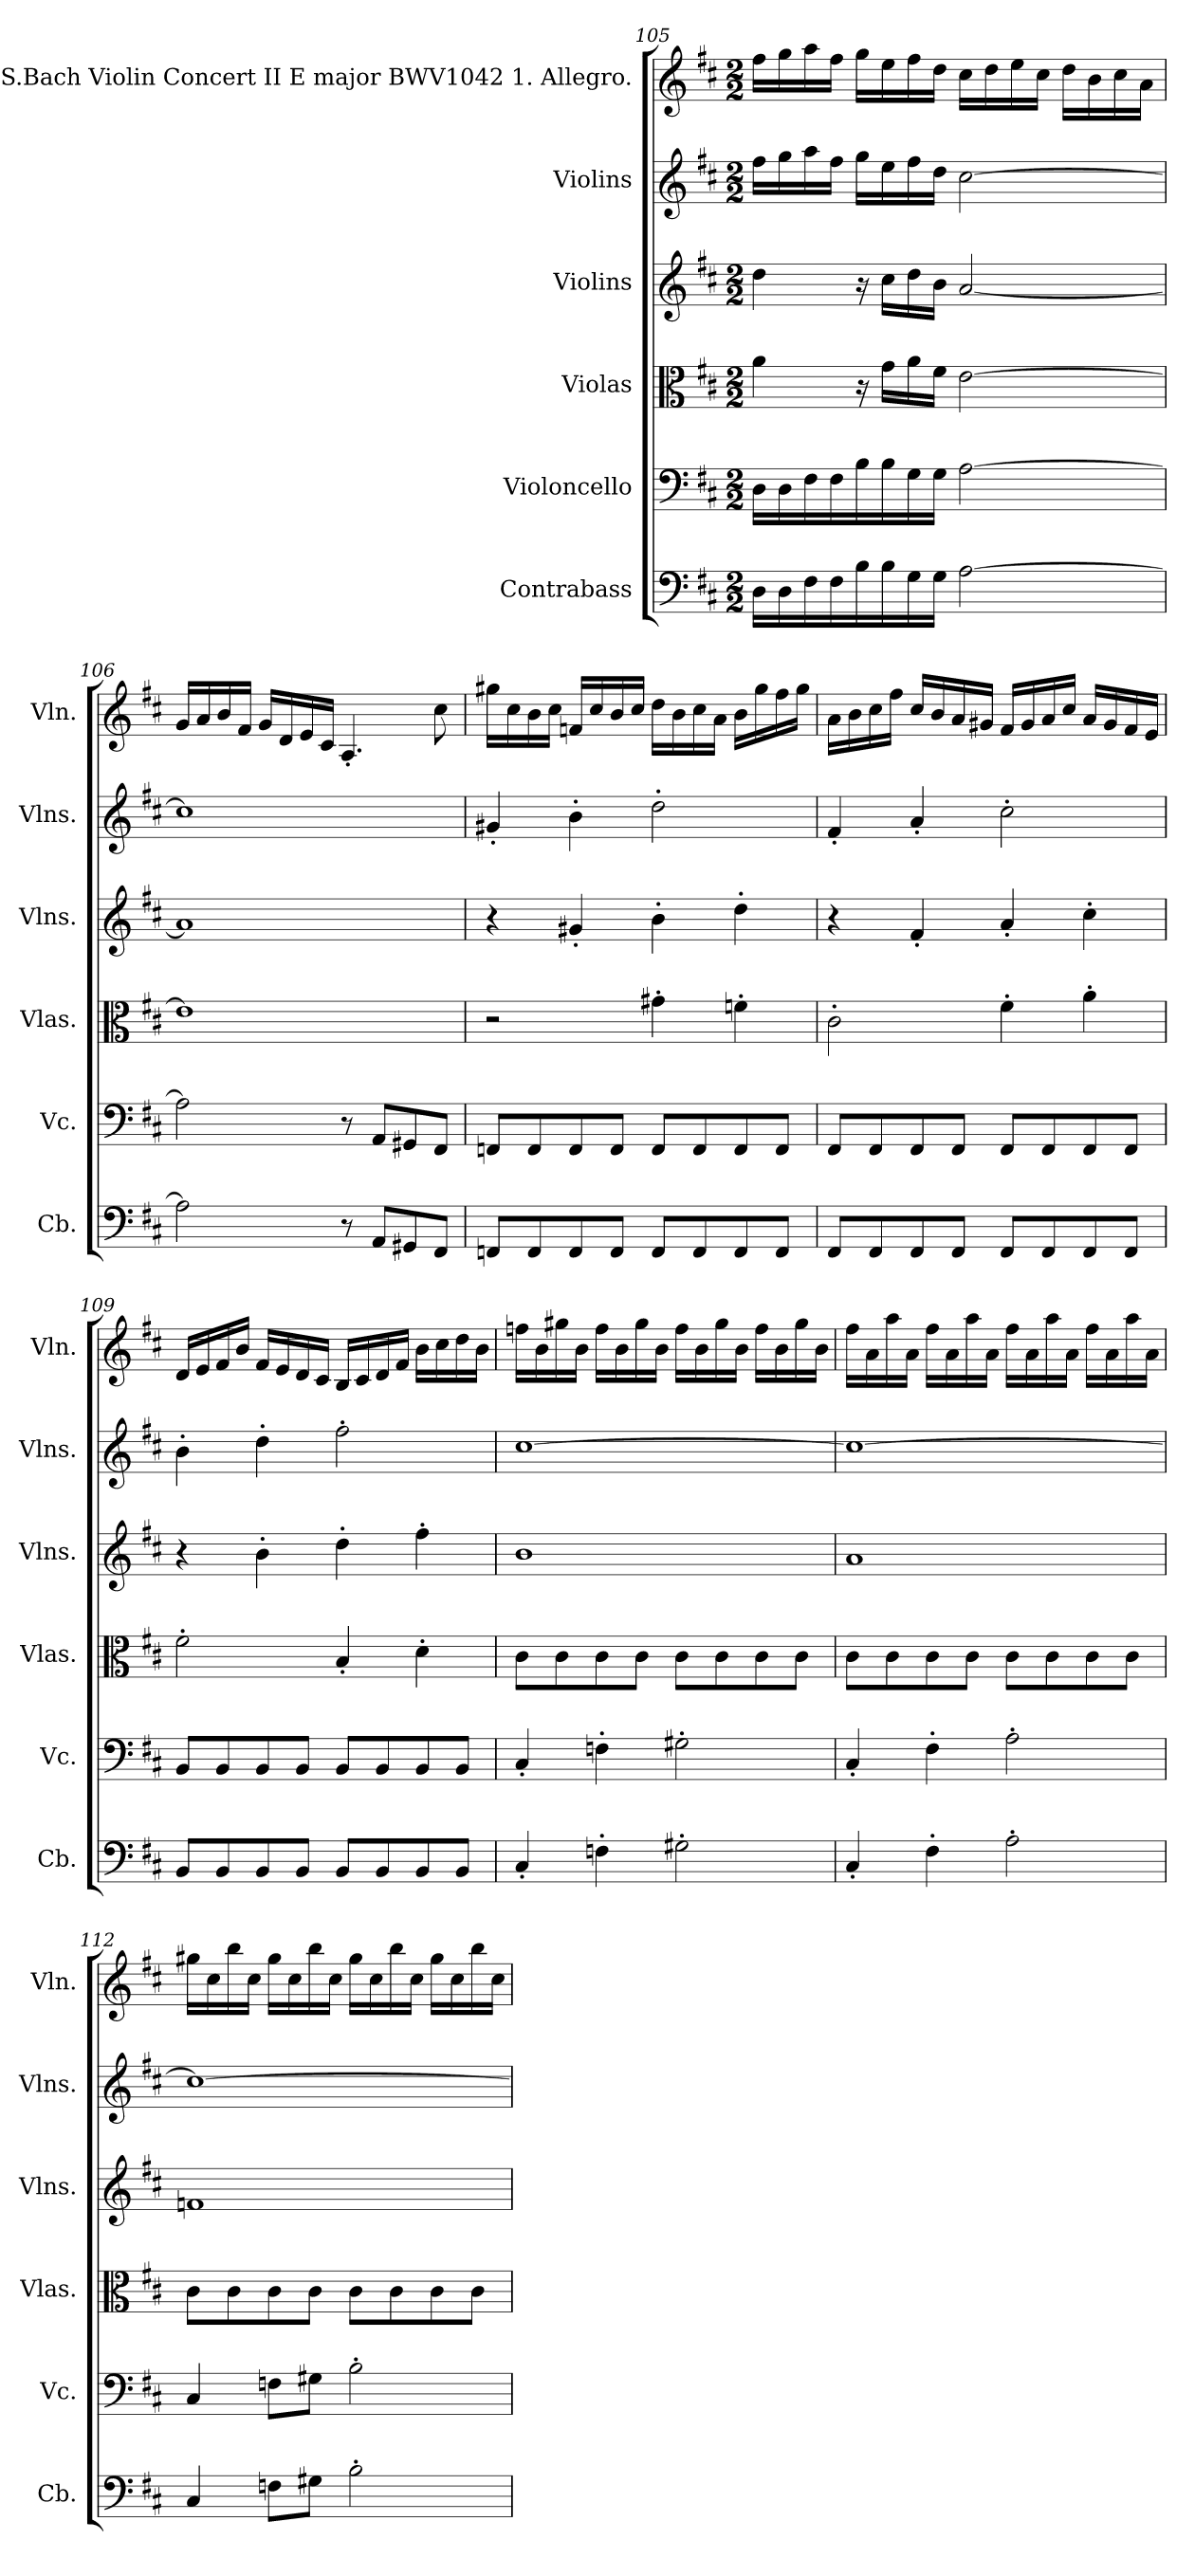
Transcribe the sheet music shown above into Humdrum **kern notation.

**kern	**kern	**kern	**kern	**kern	**kern
*part6	*part5	*part4	*part3	*part2	*part1
*staff6	*staff5	*staff4	*staff3	*staff2	*staff1
*I"Contrabass	*I"Violoncello	*I"Violas	*I"Violins	*I"Violins	*I"Violin, J.S.Bach Violin Concert II E major BWV1042 1. Allegro.
*I'Cb.	*I'Vc.	*I'Vlas.	*I'Vlns.	*I'Vlns.	*I'Vln.
!!LO:LB:g=z
*clefF4	*clefF4	*clefC3	*clefG2	*clefG2	*clefG2
*ITrd7c12	*	*	*	*	*
*k[f#c#]	*k[f#c#]	*k[f#c#]	*k[f#c#]	*k[f#c#]	*k[f#c#]
*M2/2	*M2/2	*M2/2	*M2/2	*M2/2	*M2/2
=105	=105	=105	=105	=105	=105
16DD\LL	16D\LL	4a\	4dd\	16ff#\LL	16ff#\LL
16DD\	16D\	.	.	16gg\	16gg\
16FF#\	16F#\	.	.	16aa\	16aa\
16FF#\	16F#\	.	.	16ff#\JJ	16ff#\JJ
16BB\	16B\	16r	16r	16gg\LL	16gg\LL
16BB\	16B\	16g\LL	16cc#\LL	16ee\	16ee\
16GG\	16G\	16a\	16dd\	16ff#\	16ff#\
16GG\JJ	16G\JJ	16f#\JJ	16b\JJ	16dd\JJ	16dd\JJ
[2AA\	[2A\	[2e\	[2a/	[2cc#\	16cc#\LL
.	.	.	.	.	16dd\
.	.	.	.	.	16ee\
.	.	.	.	.	16cc#\JJ
.	.	.	.	.	16dd\LL
.	.	.	.	.	16b\
.	.	.	.	.	16cc#\
.	.	.	.	.	16a\JJ
=106	=106	=106	=106	=106	=106
2AA\]	2A\]	1e]	1a]	1cc#]	16g/LL
.	.	.	.	.	16a/
.	.	.	.	.	16b/
.	.	.	.	.	16f#/JJ
.	.	.	.	.	16g/LL
.	.	.	.	.	16d/
.	.	.	.	.	16e/
.	.	.	.	.	16c#/JJ
8r	8r	.	.	.	4.A'/
8AAA/L	8AA/L	.	.	.	.
8GGG#X/	8GG#X/	.	.	.	.
8FFF#/J	8FF#/J	.	.	.	8cc#\
=107	=107	=107	=107	=107	=107
8FFFn/L	8FFn/L	2r	4r	4g#X'/	16gg#X\LL
.	.	.	.	.	16cc#\
8FFF/	8FF/	.	.	.	16b\
.	.	.	.	.	16cc#\JJ
8FFF/	8FF/	.	4g#X'/	4b'\	16fn/LL
.	.	.	.	.	16cc#/
8FFF/J	8FF/J	.	.	.	16b/
.	.	.	.	.	16cc#/JJ
8FFF/L	8FF/L	4g#X'\	4b'\	2dd'\	16dd\LL
.	.	.	.	.	16b\
8FFF/	8FF/	.	.	.	16cc#\
.	.	.	.	.	16a\JJ
8FFF/	8FF/	4fn'\	4dd'\	.	16b\LL
.	.	.	.	.	16gg#\
8FFF/J	8FF/J	.	.	.	16ff#\
.	.	.	.	.	16gg#\JJ
!!LO:PB:g=z
=108	=108	=108	=108	=108	=108
8FFF#/L	8FF#/L	2c#'\	4r	4f#'/	16a\LL
.	.	.	.	.	16b\
8FFF#/	8FF#/	.	.	.	16cc#\
.	.	.	.	.	16ff#\JJ
8FFF#/	8FF#/	.	4f#'/	4a'/	16cc#/LL
.	.	.	.	.	16b/
8FFF#/J	8FF#/J	.	.	.	16a/
.	.	.	.	.	16g#X/JJ
8FFF#/L	8FF#/L	4f#'\	4a'/	2cc#'\	16f#/LL
.	.	.	.	.	16g#/
8FFF#/	8FF#/	.	.	.	16a/
.	.	.	.	.	16cc#/JJ
8FFF#/	8FF#/	4a'\	4cc#'\	.	16a/LL
.	.	.	.	.	16g#/
8FFF#/J	8FF#/J	.	.	.	16f#/
.	.	.	.	.	16e/JJ
=109	=109	=109	=109	=109	=109
8BBB/L	8BB/L	2f#'\	4r	4b'\	16d/LL
.	.	.	.	.	16e/
8BBB/	8BB/	.	.	.	16f#/
.	.	.	.	.	16b/JJ
8BBB/	8BB/	.	4b'\	4dd'\	16f#/LL
.	.	.	.	.	16e/
8BBB/J	8BB/J	.	.	.	16d/
.	.	.	.	.	16c#/JJ
8BBB/L	8BB/L	4B'/	4dd'\	2ff#'\	16B/LL
.	.	.	.	.	16c#/
8BBB/	8BB/	.	.	.	16d/
.	.	.	.	.	16f#/JJ
8BBB/	8BB/	4d'\	4ff#'\	.	16b\LL
.	.	.	.	.	16cc#\
8BBB/J	8BB/J	.	.	.	16dd\
.	.	.	.	.	16b\JJ
!!LO:LB:g=z
=110	=110	=110	=110	=110	=110
4CC#'/	4C#'/	8c#\L	1b	[1cc#	16ffn\LL
.	.	.	.	.	16b\
.	.	8c#\	.	.	16gg#X\
.	.	.	.	.	16b\JJ
4FFn'\	4Fn'\	8c#\	.	.	16ff\LL
.	.	.	.	.	16b\
.	.	8c#\J	.	.	16gg#\
.	.	.	.	.	16b\JJ
2GG#X'\	2G#X'\	8c#\L	.	.	16ff\LL
.	.	.	.	.	16b\
.	.	8c#\	.	.	16gg#\
.	.	.	.	.	16b\JJ
.	.	8c#\	.	.	16ff\LL
.	.	.	.	.	16b\
.	.	8c#\J	.	.	16gg#\
.	.	.	.	.	16b\JJ
=111	=111	=111	=111	=111	=111
4CC#'/	4C#'/	8c#\L	1a	1cc#_	16ff#\LL
.	.	.	.	.	16a\
.	.	8c#\	.	.	16aa\
.	.	.	.	.	16a\JJ
4FF#'\	4F#'\	8c#\	.	.	16ff#\LL
.	.	.	.	.	16a\
.	.	8c#\J	.	.	16aa\
.	.	.	.	.	16a\JJ
2AA'\	2A'\	8c#\L	.	.	16ff#\LL
.	.	.	.	.	16a\
.	.	8c#\	.	.	16aa\
.	.	.	.	.	16a\JJ
.	.	8c#\	.	.	16ff#\LL
.	.	.	.	.	16a\
.	.	8c#\J	.	.	16aa\
.	.	.	.	.	16a\JJ
!!LO:LB:g=z
=112	=112	=112	=112	=112	=112
4CC#/	4C#/	8c#\L	1fn	1cc#_	16gg#X\LL
.	.	.	.	.	16cc#\
.	.	8c#\	.	.	16bb\
.	.	.	.	.	16cc#\JJ
8FFn\L	8Fn\L	8c#\	.	.	16gg#\LL
.	.	.	.	.	16cc#\
8GG#X\J	8G#X\J	8c#\J	.	.	16bb\
.	.	.	.	.	16cc#\JJ
2BB'\	2B'\	8c#\L	.	.	16gg#\LL
.	.	.	.	.	16cc#\
.	.	8c#\	.	.	16bb\
.	.	.	.	.	16cc#\JJ
.	.	8c#\	.	.	16gg#\LL
.	.	.	.	.	16cc#\
.	.	8c#\J	.	.	16bb\
.	.	.	.	.	16cc#\JJ
=	=	=	=	=	=
*-	*-	*-	*-	*-	*-
